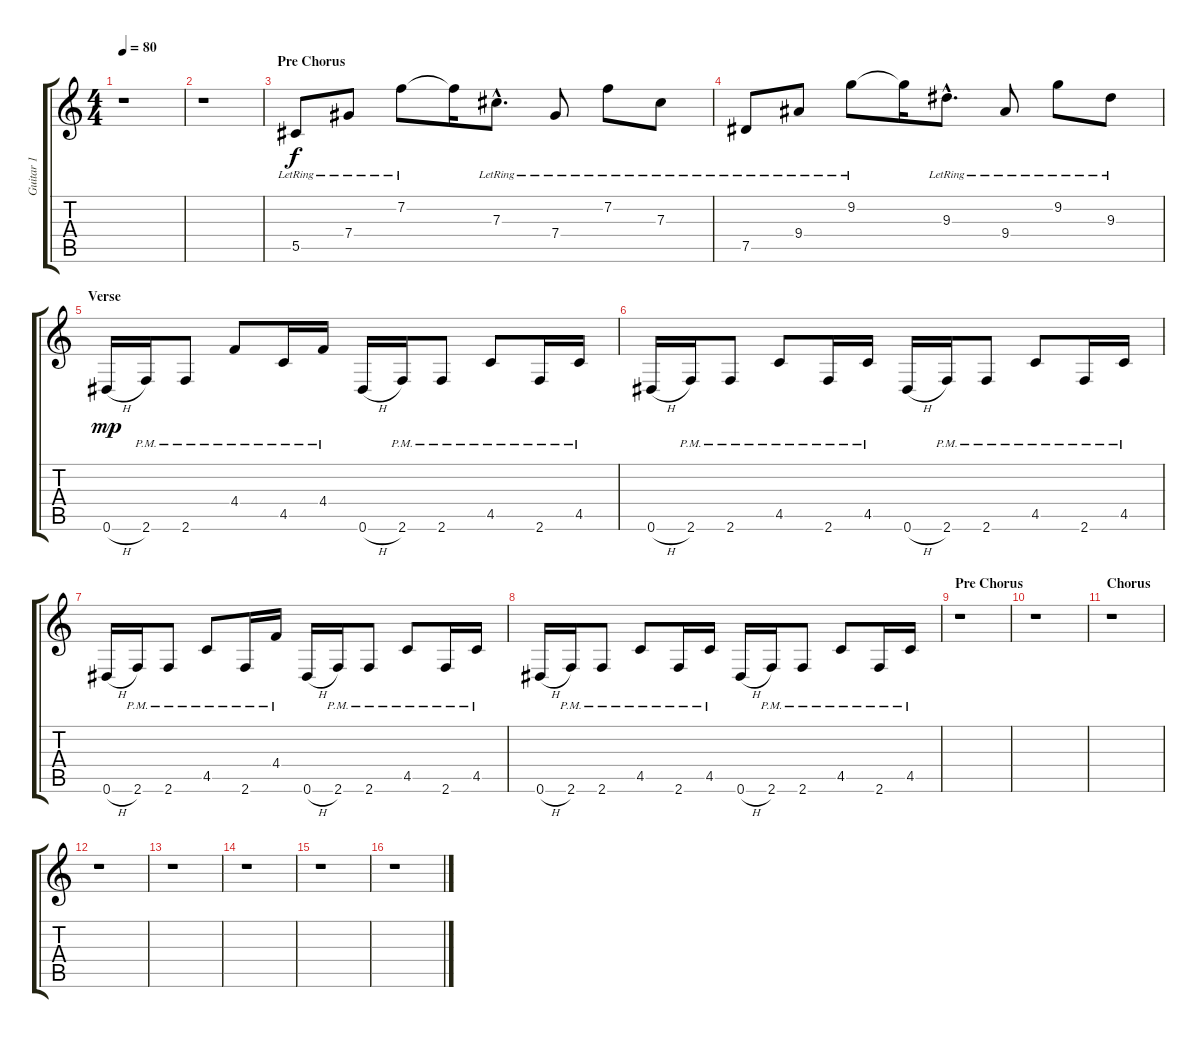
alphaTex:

\track ("Guitar 1" "Guitar 1") {instrument electricguitarclean}
\staff {score tabs}
\tuning (Eb4 Bb3 Gb3 Db3 Ab2 Eb2) {hide}
\ts (4 4)
\tempo 80
\clef g2
\ks c
r.1{dy f} |
r.1 |
\section ("" "Pre Chorus")
5.5{lr}.8{instrument electricguitarclean} 7.4{lr}.8 7.2{lr}.8 7.2{t}.16 7.3{hac lr}.8{d} 7.4{lr}.8 7.2{lr}.8 7.3{lr}.8 |
7.5{lr}.8 9.4{lr}.8 9.2{lr}.8 9.2{t}.16 9.3{hac lr}.8{d} 9.4{lr}.8 9.2{lr}.8 9.3{lr}.8 |
\section ("" "Verse")
0.6{h}.16{dy mp} 2.6{pm}.16 2.6{pm}.8 4.4{pm}.8 4.5{pm}.16 4.4{pm}.16 0.6{h}.16 2.6{pm}.16 2.6{pm}.8 4.5{pm}.8 2.6{pm}.16 4.5{pm}.16 |
0.6{h}.16 2.6{pm}.16 2.6{pm}.8 4.5{pm}.8 2.6{pm}.16 4.5{pm}.16 0.6{h}.16 2.6{pm}.16 2.6{pm}.8 4.5{pm}.8 2.6{pm}.16 4.5{pm}.16 |
0.6{h}.16 2.6{pm}.16 2.6{pm}.8 4.5{pm}.8 2.6{pm}.16 4.4{pm}.16 0.6{h}.16 2.6{pm}.16 2.6{pm}.8 4.5{pm}.8 2.6{pm}.16 4.5{pm}.16 |
0.6{h}.16 2.6{pm}.16 2.6{pm}.8 4.5{pm}.8 2.6{pm}.16 4.5{pm}.16 0.6{h}.16 2.6{pm}.16 2.6{pm}.8 4.5{pm}.8 2.6{pm}.16 4.5{pm}.16 |
\section ("" "Pre Chorus")
r.1 |
r.1 |
\section ("" "Chorus")
r.1 |
r.1 |
r.1 |
r.1 |
r.1 |
r.1
